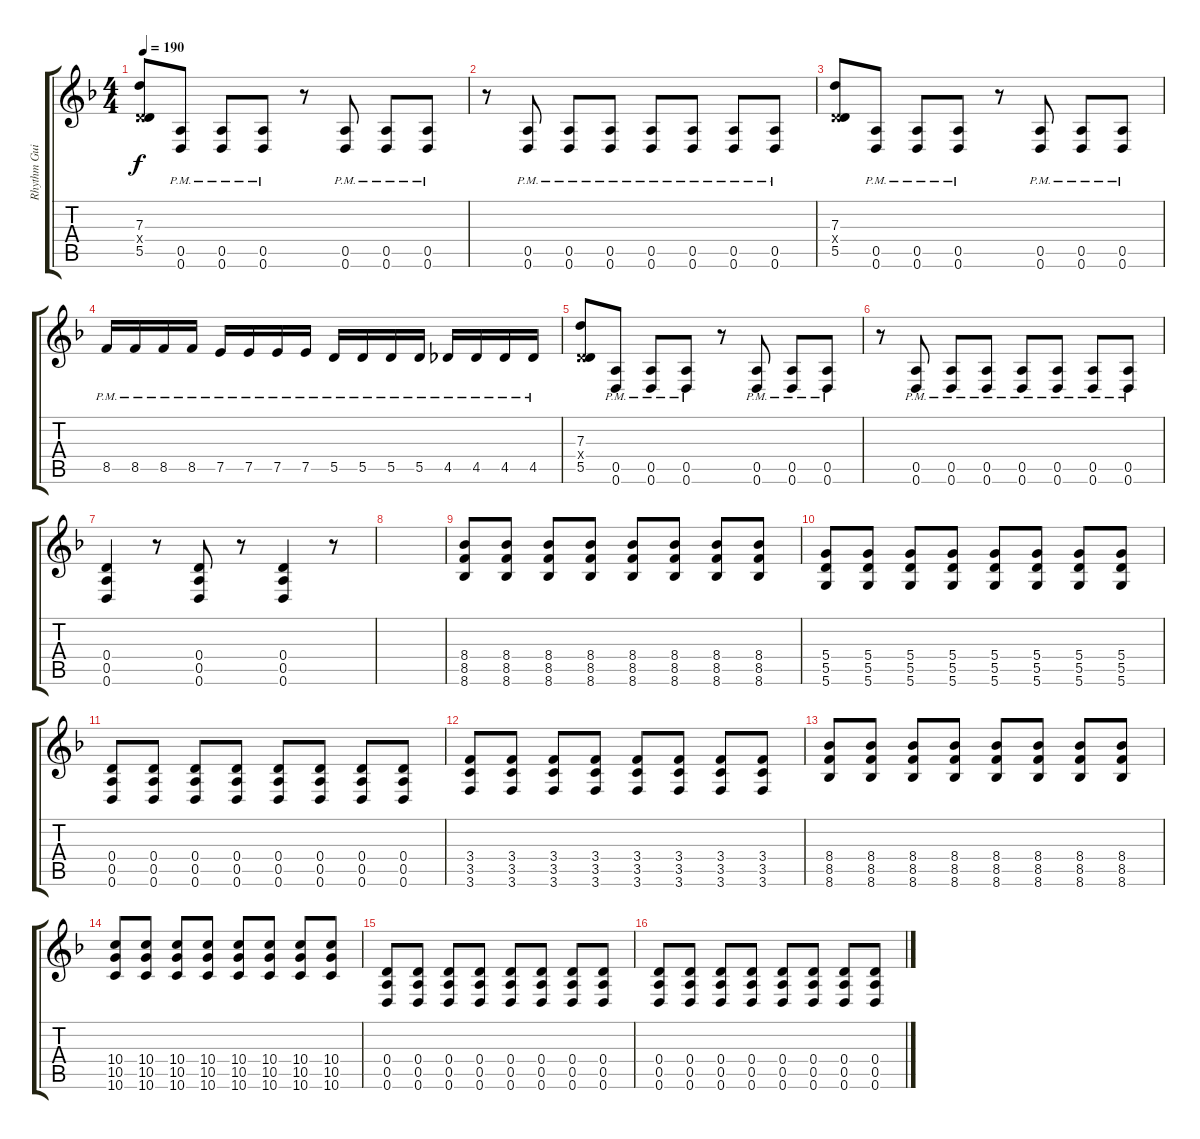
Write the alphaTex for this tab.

\track ("Rhythm Guitar (Jeremy)" "Rhythm Gui") {instrument distortionguitar}
\staff {score tabs}
\tuning (E4 B3 G3 D3 A2 D2) {hide}
\ts (4 4)
\tempo 190
\clef g2
\ks dminor
(7.3 0.4{x} 5.5).8{dy f} (0.5{pm} 0.6{pm}).8 (0.5{pm} 0.6{pm}).8 (0.5{pm} 0.6{pm}).8 r.8 (0.5{pm} 0.6{pm}).8 (0.5{pm} 0.6{pm}).8 (0.5{pm} 0.6{pm}).8 |
r.8 (0.5{pm} 0.6{pm}).8 (0.5{pm} 0.6{pm}).8 (0.5{pm} 0.6{pm}).8 (0.5{pm} 0.6{pm}).8 (0.5{pm} 0.6{pm}).8 (0.5{pm} 0.6{pm}).8 (0.5{pm} 0.6{pm}).8 |
(7.3 0.4{x} 5.5).8 (0.5{pm} 0.6{pm}).8 (0.5{pm} 0.6{pm}).8 (0.5{pm} 0.6{pm}).8 r.8 (0.5{pm} 0.6{pm}).8 (0.5{pm} 0.6{pm}).8 (0.5{pm} 0.6{pm}).8 |
8.5{pm}.16 8.5{pm}.16 8.5{pm}.16 8.5{pm}.16 7.5{pm}.16 7.5{pm}.16 7.5{pm}.16 7.5{pm}.16 5.5{pm}.16 5.5{pm}.16 5.5{pm}.16 5.5{pm}.16 4.5{pm}.16 4.5{pm}.16 4.5{pm}.16 4.5{pm}.16 |
(7.3 0.4{x} 5.5).8 (0.5{pm} 0.6{pm}).8 (0.5{pm} 0.6{pm}).8 (0.5{pm} 0.6{pm}).8 r.8 (0.5{pm} 0.6{pm}).8 (0.5{pm} 0.6{pm}).8 (0.5{pm} 0.6{pm}).8 |
r.8 (0.5{pm} 0.6{pm}).8 (0.5{pm} 0.6{pm}).8 (0.5{pm} 0.6{pm}).8 (0.5{pm} 0.6{pm}).8 (0.5{pm} 0.6{pm}).8 (0.5{pm} 0.6{pm}).8 (0.5{pm} 0.6{pm}).8 |
(0.4 0.5 0.6).4 r.8 (0.4 0.5 0.6).8 r.8 (0.4 0.5 0.6).4 r.8 |
|
(8.4 8.5 8.6).8 (8.4 8.5 8.6).8 (8.4 8.5 8.6).8 (8.4 8.5 8.6).8 (8.4 8.5 8.6).8 (8.4 8.5 8.6).8 (8.4 8.5 8.6).8 (8.4 8.5 8.6).8 |
(5.4 5.5 5.6).8 (5.4 5.5 5.6).8 (5.4 5.5 5.6).8 (5.4 5.5 5.6).8 (5.4 5.5 5.6).8 (5.4 5.5 5.6).8 (5.4 5.5 5.6).8 (5.4 5.5 5.6).8 |
(0.4 0.5 0.6).8 (0.4 0.5 0.6).8 (0.4 0.5 0.6).8 (0.4 0.5 0.6).8 (0.4 0.5 0.6).8 (0.4 0.5 0.6).8 (0.4 0.5 0.6).8 (0.4 0.5 0.6).8 |
(3.4 3.5 3.6).8 (3.4 3.5 3.6).8 (3.4 3.5 3.6).8 (3.4 3.5 3.6).8 (3.4 3.5 3.6).8 (3.4 3.5 3.6).8 (3.4 3.5 3.6).8 (3.4 3.5 3.6).8 |
(8.4 8.5 8.6).8 (8.4 8.5 8.6).8 (8.4 8.5 8.6).8 (8.4 8.5 8.6).8 (8.4 8.5 8.6).8 (8.4 8.5 8.6).8 (8.4 8.5 8.6).8 (8.4 8.5 8.6).8 |
(10.4 10.5 10.6).8 (10.4 10.5 10.6).8 (10.4 10.5 10.6).8 (10.4 10.5 10.6).8 (10.4 10.5 10.6).8 (10.4 10.5 10.6).8 (10.4 10.5 10.6).8 (10.4 10.5 10.6).8 |
(0.4 0.5 0.6).8 (0.4 0.5 0.6).8 (0.4 0.5 0.6).8 (0.4 0.5 0.6).8 (0.4 0.5 0.6).8 (0.4 0.5 0.6).8 (0.4 0.5 0.6).8 (0.4 0.5 0.6).8 |
(0.4 0.5 0.6).8 (0.4 0.5 0.6).8 (0.4 0.5 0.6).8 (0.4 0.5 0.6).8 (0.4 0.5 0.6).8 (0.4 0.5 0.6).8 (0.4 0.5 0.6).8 (0.4 0.5 0.6).8
